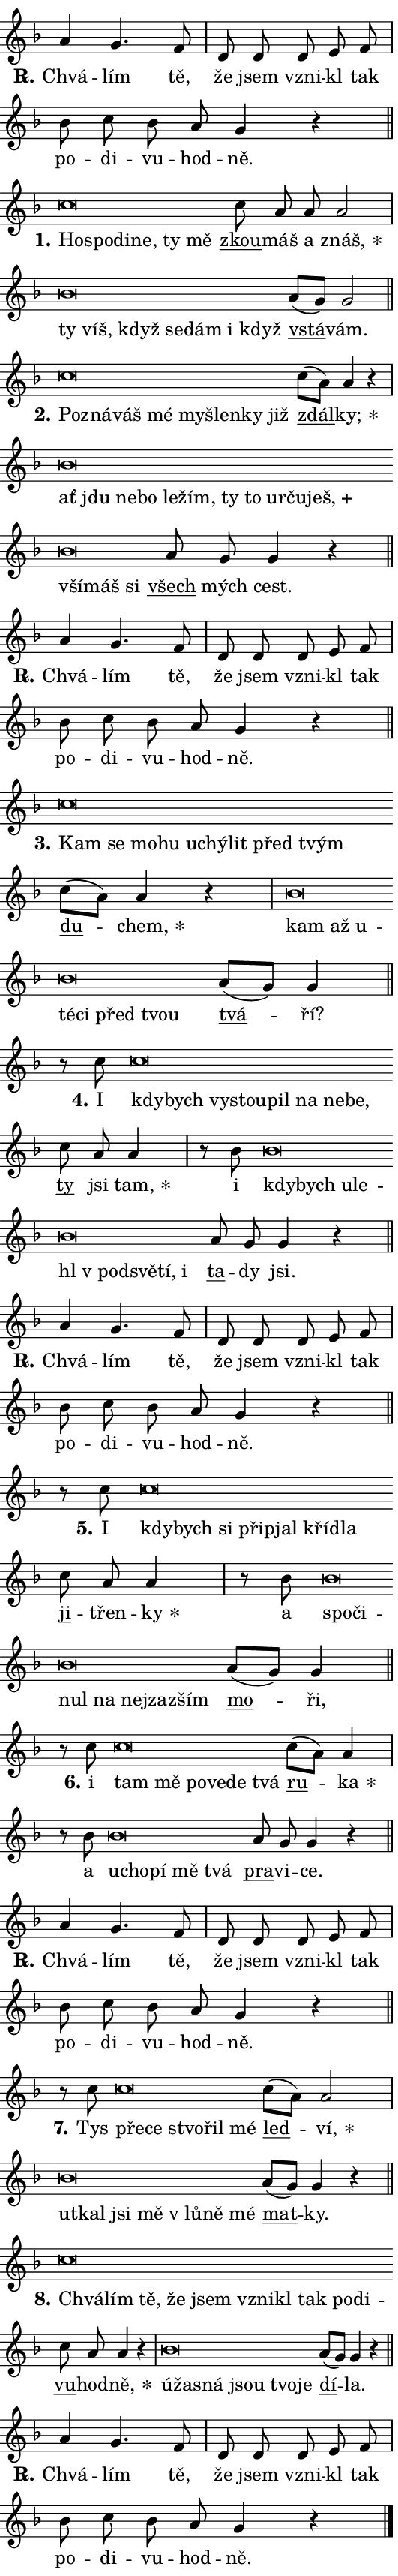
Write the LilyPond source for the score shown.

\version "2.24.0"
\header { tagline = "" }
\paper {
  indent = 0\cm
  top-margin = 0\cm
  right-margin = 0.13\cm % to fit lyric hyphens
  bottom-margin = 0\cm
  left-margin = 0\cm
  paper-width = 9\cm
  page-breaking = #ly:one-page-breaking
  system-system-spacing.basic-distance = #11
  score-system-spacing.basic-distance = #11
  ragged-last = ##f
}


%% Author: Thomas Morley
%% https://lists.gnu.org/archive/html/lilypond-user/2020-05/msg00002.html
#(define (line-position grob)
"Returns position of @var[grob} in current system:
   @code{'start}, if at first time-step
   @code{'end}, if at last time-step
   @code{'middle} otherwise
"
  (let* ((col (ly:item-get-column grob))
         (ln (ly:grob-object col 'left-neighbor))
         (rn (ly:grob-object col 'right-neighbor))
         (col-to-check-left (if (ly:grob? ln) ln col))
         (col-to-check-right (if (ly:grob? rn) rn col))
         (break-dir-left
           (and
             (ly:grob-property col-to-check-left 'non-musical #f)
             (ly:item-break-dir col-to-check-left)))
         (break-dir-right
           (and
             (ly:grob-property col-to-check-right 'non-musical #f)
             (ly:item-break-dir col-to-check-right))))
        (cond ((eqv? 1 break-dir-left) 'start)
              ((eqv? -1 break-dir-right) 'end)
              (else 'middle))))

#(define (tranparent-at-line-position vctor)
  (lambda (grob)
  "Relying on @code{line-position} select the relevant enry from @var{vctor}.
Used to determine transparency,"
    (case (line-position grob)
      ((end) (not (vector-ref vctor 0)))
      ((middle) (not (vector-ref vctor 1)))
      ((start) (not (vector-ref vctor 2))))))

noteHeadBreakVisibility =
#(define-music-function (break-visibility)(vector?)
"Makes @code{NoteHead}s transparent relying on @var{break-visibility}"
#{
  \override NoteHead.transparent =
    #(tranparent-at-line-position break-visibility)
#})

#(define delete-ledgers-for-transparent-note-heads
  (lambda (grob)
    "Reads whether a @code{NoteHead} is transparent.
If so this @code{NoteHead} is removed from @code{'note-heads} from
@var{grob}, which is supposed to be @code{LedgerLineSpanner}.
As a result ledgers are not printed for this @code{NoteHead}"
    (let* ((nhds-array (ly:grob-object grob 'note-heads))
           (nhds-list
             (if (ly:grob-array? nhds-array)
                 (ly:grob-array->list nhds-array)
                 '()))
           ;; Relies on the transparent-property being done before
           ;; Staff.LedgerLineSpanner.after-line-breaking is executed.
           ;; This is fragile ...
           (to-keep
             (remove
               (lambda (nhd)
                 (ly:grob-property nhd 'transparent #f))
               nhds-list)))
      ;; TODO find a better method to iterate over grob-arrays, similiar
      ;; to filter/remove etc for lists
      ;; For now rebuilt from scratch
      (set! (ly:grob-object grob 'note-heads)  '())
      (for-each
        (lambda (nhd)
          (ly:pointer-group-interface::add-grob grob 'note-heads nhd))
        to-keep))))

squashNotes = {
  \override NoteHead.X-extent = #'(-0.2 . 0.2)
  \override NoteHead.Y-extent = #'(-0.75 . 0)
  \override NoteHead.stencil =
    #(lambda (grob)
       (let ((pos (ly:grob-property grob 'staff-position)))
         (begin
           (if (< pos -7) (display "ERROR: Lower brevis then expected\n") (display ""))
           (if (<= pos -6) ly:text-interface::print ly:note-head::print))))
}
unSquashNotes = {
  \revert NoteHead.X-extent
  \revert NoteHead.Y-extent
  \revert NoteHead.stencil
}

hideNotes = \noteHeadBreakVisibility #begin-of-line-visible
unHideNotes = \noteHeadBreakVisibility #all-visible

% work-around for resetting accidentals
% https://lilypond.org/doc/v2.23/Documentation/notation/displaying-rhythms#unmetered-music
cadenzaMeasure = {
  \cadenzaOff
  \partial 1024 s1024
  \cadenzaOn
}

#(define-markup-command (accent layout props text) (markup?)
  "Underline accented syllable"
  (interpret-markup layout props
    #{\markup \override #'(offset . 4.3) \underline { #text }#}))

responsum = \markup \concat {
  "R" \hspace #-1.05 \path #0.1 #'((moveto 0 0.07) (lineto 0.9 0.8)) \hspace #0.05 "."
}

spaceSize = #0.6828661417322834 % exact space size for TeX Gyre Schola

\layout {
  \context {
    \Staff
    \remove "Time_signature_engraver"
    \override LedgerLineSpanner.after-line-breaking = #delete-ledgers-for-transparent-note-heads
  }
  \context {
    \Lyrics {
      \override LyricSpace.minimum-distance = \spaceSize
      \override LyricText.font-name = #"TeX Gyre Schola"
      \override LyricText.font-size = 1
      \override StanzaNumber.font-name = #"TeX Gyre Schola Bold"
      \override StanzaNumber.font-size = 1
    }
  }
  \context {
    \Score 
    \override NoteHead.text =
      #(lambda (grob) 
        (let ((pos (ly:grob-property grob 'staff-position)))
          #{\markup {
            \combine
              \halign #-0.55 \raise #(if (= pos -6) 0 0.5) \override #'(thickness . 2) \draw-line #'(3.2 . 0)
              \musicglyph "noteheads.sM1"
          }#}))
  }
}

% magnetic-lyrics.ily
%
%   written by
%     Jean Abou Samra <jean@abou-samra.fr>
%     Werner Lemberg <wl@gnu.org>
%
%   adapted by
%     Jiri Hon <jiri.hon@gmail.com>
%
% Version 2022-Apr-15

% https://www.mail-archive.com/lilypond-user@gnu.org/msg149350.html

#(define (Left_hyphen_pointer_engraver context)
   "Collect syllable-hyphen-syllable occurrences in lyrics and store
them in properties.  This engraver only looks to the left.  For
example, if the lyrics input is @code{foo -- bar}, it does the
following.

@itemize @bullet
@item
Set the @code{text} property of the @code{LyricHyphen} grob between
@q{foo} and @q{bar} to @code{foo}.

@item
Set the @code{left-hyphen} property of the @code{LyricText} grob with
text @q{foo} to the @code{LyricHyphen} grob between @q{foo} and
@q{bar}.
@end itemize

Use this auxiliary engraver in combination with the
@code{lyric-@/text::@/apply-@/magnetic-@/offset!} hook."
   (let ((hyphen #f)
         (text #f))
     (make-engraver
      (acknowledgers
       ((lyric-syllable-interface engraver grob source-engraver)
        (set! text grob)))
      (end-acknowledgers
       ((lyric-hyphen-interface engraver grob source-engraver)
        ;(when (not (grob::has-interface grob 'lyric-space-interface))
          (set! hyphen grob)));)
      ((stop-translation-timestep engraver)
       (when (and text hyphen)
         (ly:grob-set-object! text 'left-hyphen hyphen))
       (set! text #f)
       (set! hyphen #f)))))

#(define (lyric-text::apply-magnetic-offset! grob)
   "If the space between two syllables is less than the value in
property @code{LyricText@/.details@/.squash-threshold}, move the right
syllable to the left so that it gets concatenated with the left
syllable.

Use this function as a hook for
@code{LyricText@/.after-@/line-@/breaking} if the
@code{Left_@/hyphen_@/pointer_@/engraver} is active."
   (let ((hyphen (ly:grob-object grob 'left-hyphen #f)))
     (when hyphen
       (let ((left-text (ly:spanner-bound hyphen LEFT)))
         (when (grob::has-interface left-text 'lyric-syllable-interface)
           (let* ((common (ly:grob-common-refpoint grob left-text X))
                  (this-x-ext (ly:grob-extent grob common X))
                  (left-x-ext
                   (begin
                     ;; Trigger magnetism for left-text.
                     (ly:grob-property left-text 'after-line-breaking)
                     (ly:grob-extent left-text common X)))
                  ;; `delta` is the gap width between two syllables.
                  (delta (- (interval-start this-x-ext)
                            (interval-end left-x-ext)))
                  (details (ly:grob-property grob 'details))
                  (threshold (assoc-get 'squash-threshold details 0.2)))
             (when (< delta threshold)
               (let* (;; We have to manipulate the input text so that
                      ;; ligatures crossing syllable boundaries are not
                      ;; disabled.  For languages based on the Latin
                      ;; script this is essentially a beautification.
                      ;; However, for non-Western scripts it can be a
                      ;; necessity.
                      (lt (ly:grob-property left-text 'text))
                      (rt (ly:grob-property grob 'text))
                      (is-space (grob::has-interface hyphen 'lyric-space-interface))
                      (space (if is-space " " ""))
                      (extra-delta (if is-space spaceSize 0))
                      ;; Append new syllable.
                      (ltrt-space (if (and (string? lt) (string? rt))
                                (string-append lt space rt)
                                (make-concat-markup (list lt space rt))))
                      ;; Right-align `ltrt` to the right side.
                      (ltrt-space-markup (grob-interpret-markup
                               grob
                               (make-translate-markup
                                (cons (interval-length this-x-ext) 0)
                                (make-right-align-markup ltrt-space)))))
                 (begin
                   ;; Don't print `left-text`.
                   (ly:grob-set-property! left-text 'stencil #f)
                   ;; Set text and stencil (which holds all collected
                   ;; syllables so far) and shift it to the left.
                   (ly:grob-set-property! grob 'text ltrt-space)
                   (ly:grob-set-property! grob 'stencil ltrt-space-markup)
                   (ly:grob-translate-axis! grob (- (- delta extra-delta)) X))))))))))


#(define (lyric-hyphen::displace-bounds-first grob)
   ;; Make very sure this callback isn't triggered too early.
   (let ((left (ly:spanner-bound grob LEFT))
         (right (ly:spanner-bound grob RIGHT)))
     (ly:grob-property left 'after-line-breaking)
     (ly:grob-property right 'after-line-breaking)
     (ly:lyric-hyphen::print grob)))

squashThreshold = #0.4

\layout {
  \context {
    \Lyrics
    \consists #Left_hyphen_pointer_engraver
    \override LyricText.after-line-breaking =
      #lyric-text::apply-magnetic-offset!
    \override LyricHyphen.stencil = #lyric-hyphen::displace-bounds-first
    \override LyricText.details.squash-threshold = \squashThreshold
    \override LyricHyphen.minimum-distance = 0
    \override LyricHyphen.minimum-length = \squashThreshold
  }
}

squashText = \override LyricText.details.squash-threshold = 9999
unSquashText = \override LyricText.details.squash-threshold = \squashThreshold

leftText = \override LyricText.self-alignment-X = #LEFT
unLeftText = \revert LyricText.self-alignment-X

starOffset = #(lambda (grob) 
                (let ((x_offset (ly:self-alignment-interface::aligned-on-x-parent grob)))
                  (if (= x_offset 0) 0 (+ x_offset 1.2))))

star = #(define-music-function (syllable)(string?)
"Append star separator at the end of a syllable"
#{
  \once \override LyricText.X-offset = #starOffset
  \lyricmode { \markup {
    #syllable
    \override #'((font-name . "TeX Gyre Schola Bold")) \hspace #0.2 \lower #0.65 \larger "*"
  } }
#})

starAccent = #(define-music-function (syllable)(string?)
"Append star separator at the end of a syllable and make accent"
#{
  \once \override LyricText.X-offset = #starOffset
  \lyricmode { \markup {
    \accent #syllable
    \override #'((font-name . "TeX Gyre Schola Bold")) \hspace #0.2 \lower #0.65 \larger "*"
  } }
#})

breath = #(define-music-function (syllable)(string?)
"Append breathing indicator at the end of a syllable"
#{
  \lyricmode { \markup { #syllable "+" } }
#})

optionalBreath = #(define-music-function (syllable)(string?)
"Append optional breathing indicator at the end of a syllable"
#{
  \lyricmode { \markup { #syllable "(+)" } }
#})


\score {
    <<
        \new Voice = "melody" { \cadenzaOn \key f \major \relative { a'4 g4. f8 \cadenzaMeasure \bar "|" d d \bar "" d e f \cadenzaMeasure \bar "|" bes c bes a g4 r \cadenzaMeasure \bar "||" \break } }
        \new Lyrics \lyricsto "melody" { \lyricmode { \set stanza = \responsum
Chvá -- lím tě, že jsem vzni -- kl tak po -- di -- vu -- hod -- ně. } }
    >>
    \layout {}
}

\score {
    <<
        \new Voice = "melody" { \cadenzaOn \key f \major \relative { \squashNotes c''\breve*1/16 \hideNotes \breve*1/16 \bar "" \breve*1/16 \bar "" \breve*1/16 \bar "" \breve*1/16 \breve*1/16 \bar "" \unHideNotes \unSquashNotes \bar "" c8 a a a2 \cadenzaMeasure \bar "|" \squashNotes bes\breve*1/16 \hideNotes \breve*1/16 \bar "" \breve*1/16 \bar "" \breve*1/16 \bar "" \breve*1/16 \bar "" \breve*1/16 \breve*1/16 \bar "" \unHideNotes \unSquashNotes \bar "" a8[( g)] g2 \cadenzaMeasure \bar "||" \break } }
        \new Lyrics \lyricsto "melody" { \lyricmode { \set stanza = "1."
\leftText Ho -- \squashText spo -- di -- ne, ty mě \unLeftText \unSquashText \markup \accent zkou -- máš a \star znáš, \leftText ty \squashText víš, když se -- dám i když \unLeftText \unSquashText \markup \accent vstá -- vám. } }
    >>
    \layout {}
}

\score {
    <<
        \new Voice = "melody" { \cadenzaOn \key f \major \relative { \squashNotes c''\breve*1/16 \hideNotes \breve*1/16 \bar "" \breve*1/16 \bar "" \breve*1/16 \bar "" \breve*1/16 \bar "" \breve*1/16 \bar "" \breve*1/16 \breve*1/16 \bar "" \unHideNotes \unSquashNotes \bar "" c8[( a)] a4 r \cadenzaMeasure \bar "|" \squashNotes bes\breve*1/16 \hideNotes \breve*1/16 \bar "" \breve*1/16 \bar "" \breve*1/16 \bar "" \breve*1/16 \bar "" \breve*1/16 \bar "" \breve*1/16 \bar "" \breve*1/16 \bar "" \breve*1/16 \bar "" \breve*1/16 \bar "" \breve*1/16 \bar "" \breve*1/16 \bar "" \breve*1/16 \breve*1/16 \bar "" \unHideNotes \unSquashNotes \bar "" a8 g g4 r \cadenzaMeasure \bar "||" \break } }
        \new Lyrics \lyricsto "melody" { \lyricmode { \set stanza = "2."
\leftText Po -- \squashText zná -- váš mé my -- šlen -- ky již \unLeftText \unSquashText \markup \accent zdál -- \star ky; \leftText ať \squashText jdu ne -- bo le -- žím, ty to ur -- ču -- \breath "ješ," vší -- máš si \unLeftText \unSquashText \markup \accent všech mých cest. } }
    >>
    \layout {}
}

\score {
    <<
        \new Voice = "melody" { \cadenzaOn \key f \major \relative { a'4 g4. f8 \cadenzaMeasure \bar "|" d d \bar "" d e f \cadenzaMeasure \bar "|" bes c bes a g4 r \cadenzaMeasure \bar "||" \break } }
        \new Lyrics \lyricsto "melody" { \lyricmode { \set stanza = \responsum
Chvá -- lím tě, že jsem vzni -- kl tak po -- di -- vu -- hod -- ně. } }
    >>
    \layout {}
}

\score {
    <<
        \new Voice = "melody" { \cadenzaOn \key f \major \relative { \squashNotes c''\breve*1/16 \hideNotes \breve*1/16 \bar "" \breve*1/16 \bar "" \breve*1/16 \bar "" \breve*1/16 \bar "" \breve*1/16 \bar "" \breve*1/16 \bar "" \breve*1/16 \breve*1/16 \bar "" \unHideNotes \unSquashNotes \bar "" c8[( a)] a4 r \cadenzaMeasure \bar "|" \squashNotes bes\breve*1/16 \hideNotes \breve*1/16 \bar "" \breve*1/16 \bar "" \breve*1/16 \bar "" \breve*1/16 \bar "" \breve*1/16 \breve*1/16 \bar "" \unHideNotes \unSquashNotes \bar "" a8[( g)] g4 \cadenzaMeasure \bar "||" \break } }
        \new Lyrics \lyricsto "melody" { \lyricmode { \set stanza = "3."
\leftText Kam \squashText se mo -- hu u -- chý -- lit před tvým \unLeftText \unSquashText \markup \accent du -- \star chem, \leftText kam \squashText až u -- té -- ci před tvou \unLeftText \unSquashText \markup \accent tvá -- ří? } }
    >>
    \layout {}
}

\score {
    <<
        \new Voice = "melody" { \cadenzaOn \key f \major \relative { r8 c''8 \squashNotes c\breve*1/16 \hideNotes \breve*1/16 \bar "" \breve*1/16 \bar "" \breve*1/16 \bar "" \breve*1/16 \bar "" \breve*1/16 \bar "" \breve*1/16 \breve*1/16 \bar "" \unHideNotes \unSquashNotes \bar "" c8 a a4 \cadenzaMeasure \bar "|" r8 bes8 \squashNotes bes\breve*1/16 \hideNotes \breve*1/16 \bar "" \breve*1/16 \bar "" \breve*1/16 \bar "" \breve*1/16 \bar "" \breve*1/16 \bar "" \breve*1/16 \bar "" \breve*1/16 \breve*1/16 \bar "" \unHideNotes \unSquashNotes \bar "" a8 g g4 r \cadenzaMeasure \bar "||" \break } }
        \new Lyrics \lyricsto "melody" { \lyricmode { \set stanza = "4."
I \leftText kdy -- \squashText bych vy -- stou -- pil na ne -- be, \unLeftText \unSquashText \markup \accent ty jsi \star tam, i \leftText kdy -- \squashText bych u -- le -- hl "v pod" -- svě -- tí, i \unLeftText \unSquashText \markup \accent ta -- dy jsi. } }
    >>
    \layout {}
}

\score {
    <<
        \new Voice = "melody" { \cadenzaOn \key f \major \relative { a'4 g4. f8 \cadenzaMeasure \bar "|" d d \bar "" d e f \cadenzaMeasure \bar "|" bes c bes a g4 r \cadenzaMeasure \bar "||" \break } }
        \new Lyrics \lyricsto "melody" { \lyricmode { \set stanza = \responsum
Chvá -- lím tě, že jsem vzni -- kl tak po -- di -- vu -- hod -- ně. } }
    >>
    \layout {}
}

\score {
    <<
        \new Voice = "melody" { \cadenzaOn \key f \major \relative { r8 c''8 \squashNotes c\breve*1/16 \hideNotes \breve*1/16 \bar "" \breve*1/16 \bar "" \breve*1/16 \bar "" \breve*1/16 \bar "" \breve*1/16 \breve*1/16 \bar "" \unHideNotes \unSquashNotes \bar "" c8 a a4 \cadenzaMeasure \bar "|" r8 bes8 \squashNotes bes\breve*1/16 \hideNotes \breve*1/16 \bar "" \breve*1/16 \bar "" \breve*1/16 \bar "" \breve*1/16 \breve*1/16 \bar "" \unHideNotes \unSquashNotes \bar "" a8[( g)] g4 \cadenzaMeasure \bar "||" \break } }
        \new Lyrics \lyricsto "melody" { \lyricmode { \set stanza = "5."
I \leftText kdy -- \squashText bych si při -- pjal kří -- dla \unLeftText \unSquashText \markup \accent ji -- třen -- \star ky a \leftText spo -- \squashText či -- nul na nej -- zazším \unLeftText \unSquashText \markup \accent mo -- ři, } }
    >>
    \layout {}
}

\score {
    <<
        \new Voice = "melody" { \cadenzaOn \key f \major \relative { r8 c''8 \squashNotes c\breve*1/16 \hideNotes \breve*1/16 \bar "" \breve*1/16 \bar "" \breve*1/16 \bar "" \breve*1/16 \breve*1/16 \bar "" \unHideNotes \unSquashNotes \bar "" c8[( a)] a4 \cadenzaMeasure \bar "|" r8 bes8 \squashNotes bes\breve*1/16 \hideNotes \breve*1/16 \bar "" \breve*1/16 \bar "" \breve*1/16 \breve*1/16 \bar "" \unHideNotes \unSquashNotes \bar "" a8 g g4 r \cadenzaMeasure \bar "||" \break } }
        \new Lyrics \lyricsto "melody" { \lyricmode { \set stanza = "6."
i \leftText tam \squashText mě po -- ve -- de tvá \unLeftText \unSquashText \markup \accent ru -- \star ka a \leftText u -- \squashText cho -- pí mě tvá \unLeftText \unSquashText \markup \accent pra -- vi -- ce. } }
    >>
    \layout {}
}

\score {
    <<
        \new Voice = "melody" { \cadenzaOn \key f \major \relative { a'4 g4. f8 \cadenzaMeasure \bar "|" d d \bar "" d e f \cadenzaMeasure \bar "|" bes c bes a g4 r \cadenzaMeasure \bar "||" \break } }
        \new Lyrics \lyricsto "melody" { \lyricmode { \set stanza = \responsum
Chvá -- lím tě, že jsem vzni -- kl tak po -- di -- vu -- hod -- ně. } }
    >>
    \layout {}
}

\score {
    <<
        \new Voice = "melody" { \cadenzaOn \key f \major \relative { r8 c''8 \squashNotes c\breve*1/16 \hideNotes \breve*1/16 \bar "" \breve*1/16 \bar "" \breve*1/16 \breve*1/16 \bar "" \unHideNotes \unSquashNotes \bar "" c8[( a)] a2 \cadenzaMeasure \bar "|" \squashNotes bes\breve*1/16 \hideNotes \breve*1/16 \bar "" \breve*1/16 \bar "" \breve*1/16 \bar "" \breve*1/16 \bar "" \breve*1/16 \breve*1/16 \bar "" \unHideNotes \unSquashNotes \bar "" a8[( g)] g4 r \cadenzaMeasure \bar "||" \break } }
        \new Lyrics \lyricsto "melody" { \lyricmode { \set stanza = "7."
Tys \leftText pře -- \squashText ce stvo -- řil mé \unLeftText \unSquashText \markup \accent led -- \star ví, \leftText ut -- \squashText kal jsi mě "v lů" -- ně mé \unLeftText \unSquashText \markup \accent mat -- ky. } }
    >>
    \layout {}
}

\score {
    <<
        \new Voice = "melody" { \cadenzaOn \key f \major \relative { \squashNotes c''\breve*1/16 \hideNotes \breve*1/16 \bar "" \breve*1/16 \bar "" \breve*1/16 \bar "" \breve*1/16 \bar "" \breve*1/16 \bar "" \breve*1/16 \bar "" \breve*1/16 \bar "" \breve*1/16 \breve*1/16 \bar "" \unHideNotes \unSquashNotes \bar "" c8 a a4 r \cadenzaMeasure \bar "|" \squashNotes bes\breve*1/16 \hideNotes \breve*1/16 \bar "" \breve*1/16 \bar "" \breve*1/16 \bar "" \breve*1/16 \breve*1/16 \bar "" \unHideNotes \unSquashNotes \bar "" a8[( g)] g4 r \cadenzaMeasure \bar "||" \break } }
        \new Lyrics \lyricsto "melody" { \lyricmode { \set stanza = "8."
\leftText Chvá -- \squashText lím tě, že jsem vzni -- kl tak po -- di -- \unLeftText \unSquashText \markup \accent vu -- hod -- \star ně, \leftText ú -- \squashText ža -- sná jsou tvo -- je \unLeftText \unSquashText \markup \accent dí -- la. } }
    >>
    \layout {}
}

\score {
    <<
        \new Voice = "melody" { \cadenzaOn \key f \major \relative { a'4 g4. f8 \cadenzaMeasure \bar "|" d d \bar "" d e f \cadenzaMeasure \bar "|" bes c bes a g4 r \cadenzaMeasure \bar "||" \break } \bar "|." }
        \new Lyrics \lyricsto "melody" { \lyricmode { \set stanza = \responsum
Chvá -- lím tě, že jsem vzni -- kl tak po -- di -- vu -- hod -- ně. } }
    >>
    \layout {}
}
